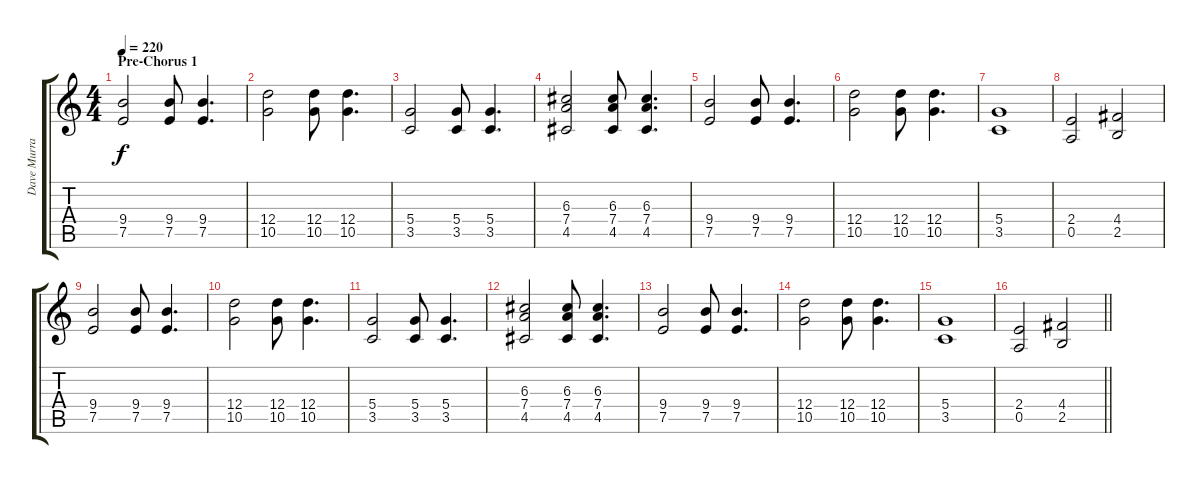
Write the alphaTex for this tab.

\track ("Dave Murray" "Dave Murra") {instrument overdrivenguitar}
\staff {score tabs}
\tuning (E4 B3 G3 D3 A2 E2) {hide}
\ts (4 4)
\section ("" "Pre-Chorus 1")
\tempo 220
\clef g2
\ks c
(9.4 7.5).2{dy f} (9.4 7.5).8 (9.4 7.5).4{d} |
(12.4 10.5).2 (12.4 10.5).8 (12.4 10.5).4{d} |
(5.4 3.5).2 (5.4 3.5).8 (5.4 3.5).4{d} |
(6.3 7.4 4.5).2 (6.3 7.4 4.5).8 (6.3 7.4 4.5).4{d} |
(9.4 7.5).2 (9.4 7.5).8 (9.4 7.5).4{d} |
(12.4 10.5).2 (12.4 10.5).8 (12.4 10.5).4{d} |
(5.4 3.5).1 |
(2.4 0.5).2 (4.4 2.5).2 |
(9.4 7.5).2 (9.4 7.5).8 (9.4 7.5).4{d} |
(12.4 10.5).2 (12.4 10.5).8 (12.4 10.5).4{d} |
(5.4 3.5).2 (5.4 3.5).8 (5.4 3.5).4{d} |
(6.3 7.4 4.5).2 (6.3 7.4 4.5).8 (6.3 7.4 4.5).4{d} |
(9.4 7.5).2 (9.4 7.5).8 (9.4 7.5).4{d} |
(12.4 10.5).2 (12.4 10.5).8 (12.4 10.5).4{d} |
(5.4 3.5).1 |
\barLineRight lightlight
(2.4 0.5).2 (4.4 2.5).2
